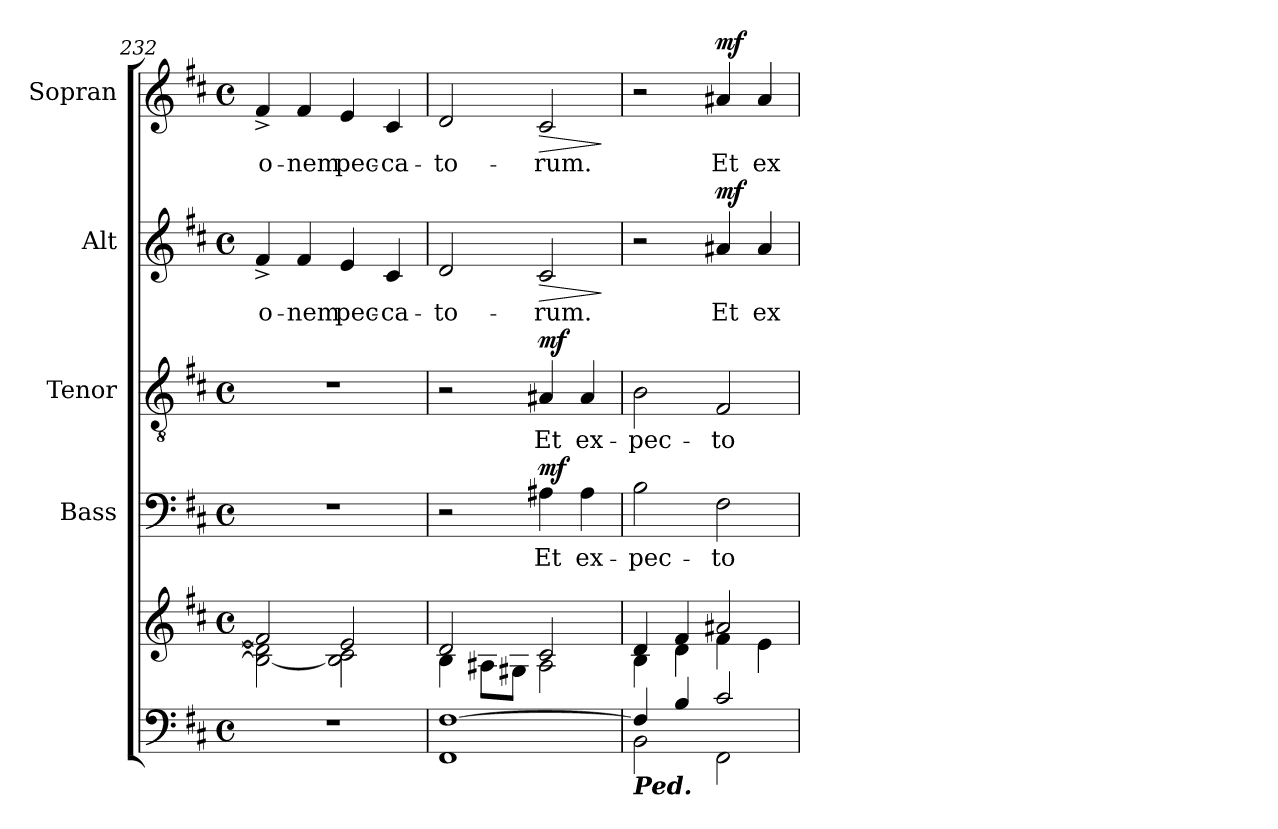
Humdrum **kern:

**kern	**kern	**kern	**text	**dynam	**kern	**text	**dynam	**kern	**text	**dynam	**kern	**text	**dynam
*part5	*part5	*part4	*part4	*part4	*part3	*part3	*part3	*part2	*part2	*part2	*part1	*part1	*part1
*staff6	*staff5	*staff4	*staff4	*staff4	*staff3	*staff3	*staff3	*staff2	*staff2	*staff2	*staff1	*staff1	*staff1
*	*	*I"Bass	*	*	*I"Tenor	*	*	*I"Alt	*	*	*I"Sopran	*	*
*	*	*I'B.	*	*	*I'T.	*	*	*I'A.	*	*	*I'S.	*	*
*clefF4	*clefG2	*clefF4	*	*	*clefGv2	*	*	*clefG2	*	*	*clefG2	*	*
*k[f#c#]	*k[f#c#]	*k[f#c#]	*	*	*k[f#c#]	*	*	*k[f#c#]	*	*	*k[f#c#]	*	*
*D:	*D:	*D:	*	*	*D:	*	*	*D:	*	*	*D:	*	*
*M4/4	*M4/4	*M4/4	*	*	*M4/4	*	*	*M4/4	*	*	*M4/4	*	*
*met(c)	*met(c)	*met(c)	*	*	*met(c)	*	*	*met(c)	*	*	*met(c)	*	*
=232	=232	=232	=232	=232	=232	=232	=232	=232	=232	=232	=232	=232	=232
*	*^	*	*	*	*	*	*	*	*	*	*	*	*
!	!	!	!	!	!	!	!	!	!	!LO:LY:b	!	!	!LO:LY:b	!
1r	2f#/]	2B\_ 2d\]	1r	.	.	1r	.	.	4f#^>/	-o-	.	4f#^>/	-o-	.
!	!	!	!	!	!	!	!	!	!	!LO:LY:b	!	!	!LO:LY:b	!
.	.	.	.	.	.	.	.	.	4f#/	-nem	.	4f#/	-nem	.
!	!	!	!	!	!	!	!	!	!	!LO:LY:b	!	!	!LO:LY:b	!
.	2e/	2B\] 2c#\	.	.	.	.	.	.	4e/	pec-	.	4e/	pec-	.
!	!	!	!	!	!	!	!	!	!	!LO:LY:b	!	!	!LO:LY:b	!
.	.	.	.	.	.	.	.	.	4c#/	-ca-	.	4c#/	-ca-	.
=233	=233	=233	=233	=233	=233	=233	=233	=233	=233	=233	=233	=233	=233	=233
*^	*	*	*	*	*	*	*	*	*	*	*	*	*	*
!	!	!	!	!	!	!	!	!	!	!	!LO:LY:b	!	!	!LO:LY:b	!
[>1F#	1FF#	2d/	4B\	2r	.	.	2r	.	.	2d/	-to-	.	2d/	-to-	.
.	.	.	8A#X\L	.	.	.	.	.	.	.	.	.	.	.	.
.	.	.	8G#X\J	.	.	.	.	.	.	.	.	.	.	.	.
!	!	!	!	!	!LO:LY:b	!LO:DY:a	!	!LO:LY:b	!LO:DY:a	!	!LO:LY:b	!LO:HP:b	!	!LO:LY:b	!LO:HP:b
.	.	2c#/	2A#\	4A#X\	Et	mf	4A#X/	Et	mf	2c#/	-rum.	>	2c#/	-rum.	>
!	!	!	!	!	!LO:LY:b	!	!	!LO:LY:b	!	!	!	!	!	!	!
.	.	.	.	4A#\	ex-	.	4A#/	ex-	.	.	.	.	.	.	.
*v	*v	*	*	*	*	*	*	*	*	*	*	*	*	*	*
*	*v	*v	*	*	*	*	*	*	*	*	*	*	*	*
.	.	.	.	.	.	.	.	.	.	]	.	.	]
=234	=234	=234	=234	=234	=234	=234	=234	=234	=234	=234	=234	=234	=234
*^	*^	*	*	*	*	*	*	*	*	*	*	*	*
!LO:TX:b:Bi:t=Ped.	!	!	!	!	!	!	!	!	!	!	!	!	!	!	!
!	!	!	!	!	!LO:LY:b	!	!	!LO:LY:b	!	!	!	!	!	!	!
4F#/]	2BB\	4d/	4B\	2B\	-pec-	.	2B\	-pec-	.	2r	.	.	2r	.	.
4B/	.	4f#/	4d\	.	.	.	.	.	.	.	.	.	.	.	.
!	!	!	!	!	!LO:LY:b	!	!	!LO:LY:b	!	!	!LO:LY:b	!LO:DY:a	!	!LO:LY:b	!LO:DY:a
2c#/	2FF#\	2a#X/	4f#\	2F#\	-to	.	2F#/	-to	.	4a#X/	Et	mf	4a#X/	Et	mf
!	!	!	!	!	!	!	!	!	!	!	!LO:LY:b	!	!	!LO:LY:b	!
.	.	.	4e\	.	.	.	.	.	.	4a#/	ex-	.	4a#/	ex-	.
*v	*v	*	*	*	*	*	*	*	*	*	*	*	*	*	*
*	*v	*v	*	*	*	*	*	*	*	*	*	*	*	*
=	=	=	=	=	=	=	=	=	=	=	=	=	=
*-	*-	*-	*-	*-	*-	*-	*-	*-	*-	*-	*-	*-	*-
